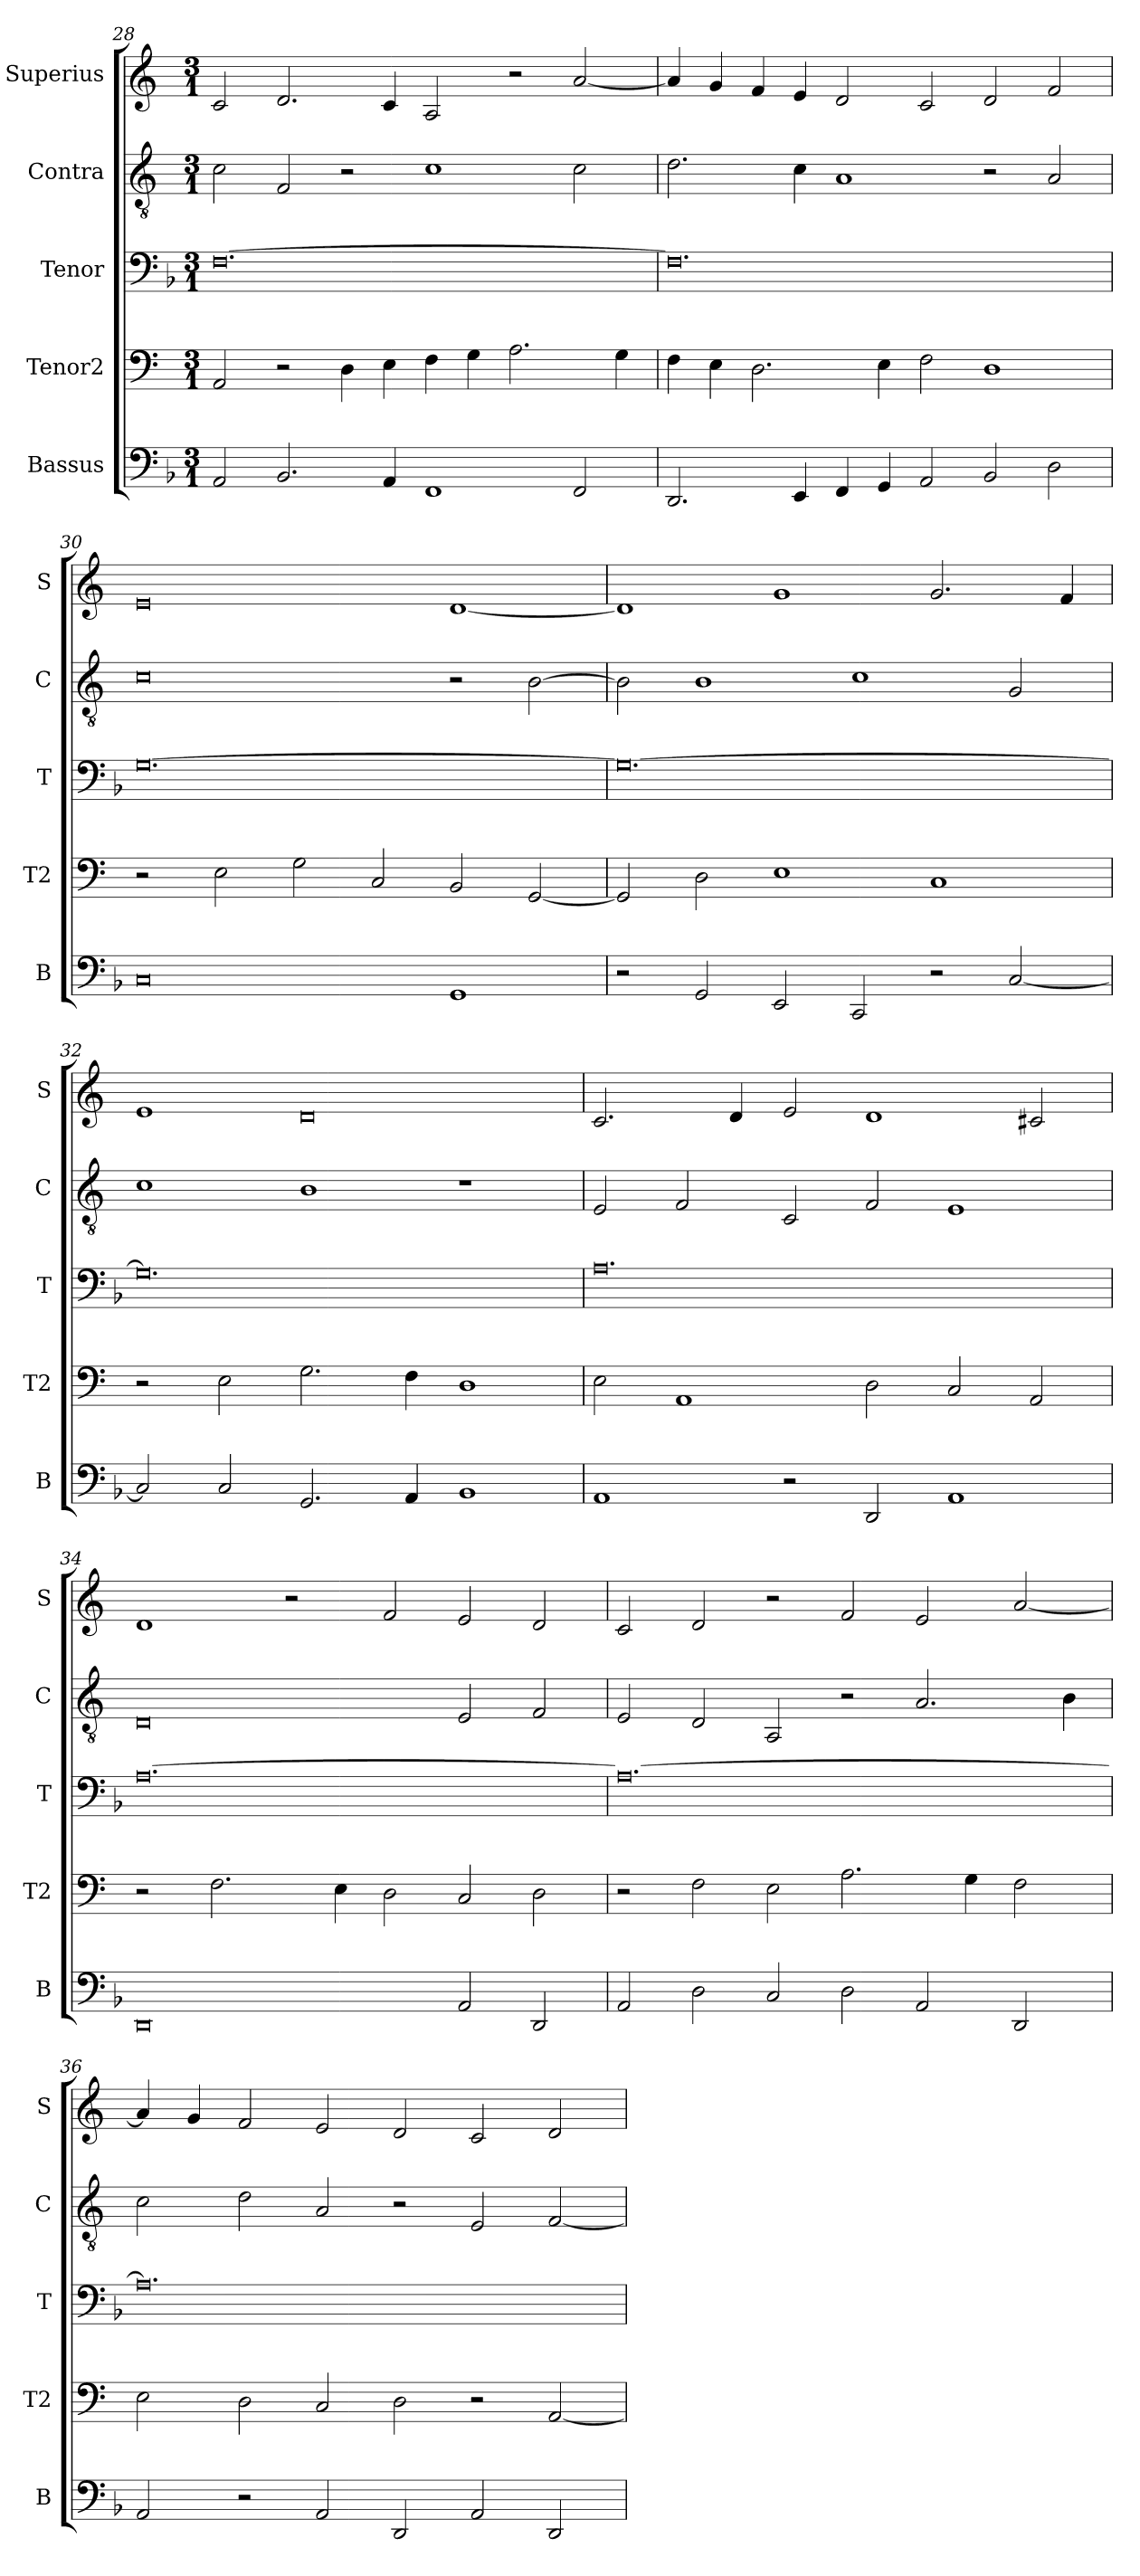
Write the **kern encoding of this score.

**kern	**kern	**kern	**kern	**kern
*part5	*part4	*part3	*part2	*part1
*staff5	*staff4	*staff3	*staff2	*staff1
*I"Bassus	*I"Tenor2	*I"Tenor	*I"Contra	*I"Superius
*I'B	*I'T2	*I'T	*I'C	*I'S
*clefF4	*clefF4	*clefF4	*clefGv2	*clefG2
*k[b-]	*k[]	*k[b-]	*k[]	*k[]
*M3/1	*M3/1	*M3/1	*M3/1	*M3/1
=28	=28	=28	=28	=28
2AA/	2AA/	[0.F\	2c\	2c/
2.BB-/	2r	.	2F/	2.d/
.	4D\	.	2r	.
4AA/	4E\	.	.	4c/
1FF	4F\	.	1c	2A/
.	4G\	.	.	.
.	2.A\	.	.	2r
2FF/	.	.	2c\	[2a/
.	4G\	.	.	.
=29	=29	=29	=29	=29
2.DD/	4F\	0.F\]	2.d\	4a/]
.	4E\	.	.	4g/
.	2.D\	.	.	4f/
4EE/	.	.	4c\	4e/
4FF/	.	.	1A	2d/
4GG/	4E\	.	.	.
2AA/	2F\	.	.	2c/
2BB-/	1D	.	2r	2d/
2D\	.	.	2A/	2f/
=30	=30	=30	=30	=30
0C	2r	[0.G\	0c	0e
.	2E\	.	.	.
.	2G\	.	.	.
.	2C/	.	.	.
1GG	2BB/	.	2r	[1d
.	[2GG/	.	[2B\	.
=31	=31	=31	=31	=31
2r	2GG/]	0.G\_	2B\]	1d]
2GG/	2D\	.	1B	.
2EE/	1E	.	.	1g
2CC/	.	.	1c	.
2r	1C	.	.	2.g/
[2C/	.	.	2G/	.
.	.	.	.	4f/
=32	=32	=32	=32	=32
2C/]	2r	0.G\]	1c	1e
2C/	2E\	.	.	.
2.GG/	2.G\	.	1B	0d
4AA/	4F\	.	.	.
1BB-	1D	.	1r	.
=33	=33	=33	=33	=33
1AA	2E\	0.A\	2E/	2.c/
.	1AA	.	2F/	.
.	.	.	.	4d/
2r	.	.	2C/	2e/
2DD/	2D\	.	2F/	1d
1AA	2C/	.	1E	.
.	2AA/	.	.	2c#X/
=34	=34	=34	=34	=34
0DD	2r	[0.A\	0D	1d
.	2.F\	.	.	.
.	.	.	.	2r
.	4E\	.	.	.
.	2D\	.	.	2f/
2AA/	2C/	.	2E/	2e/
2DD/	2D\	.	2F/	2d/
=35	=35	=35	=35	=35
2AA/	2r	0.A\_	2E/	2c/
2D\	2F\	.	2D/	2d/
2C/	2E\	.	2AA/	2r
2D\	2.A\	.	2r	2f/
2AA/	.	.	2.A/	2e/
.	4G\	.	.	.
2DD/	2F\	.	.	[2a/
.	.	.	4B\	.
=36	=36	=36	=36	=36
2AA/	2E\	0.A\]	2c\	4a/]
.	.	.	.	4g/
2r	2D\	.	2d\	2f/
2AA/	2C/	.	2A/	2e/
2DD/	2D\	.	2r	2d/
2AA/	2r	.	2E/	2c/
2DD/	[2AA/	.	[2F/	2d/
=	=	=	=	=
*-	*-	*-	*-	*-
